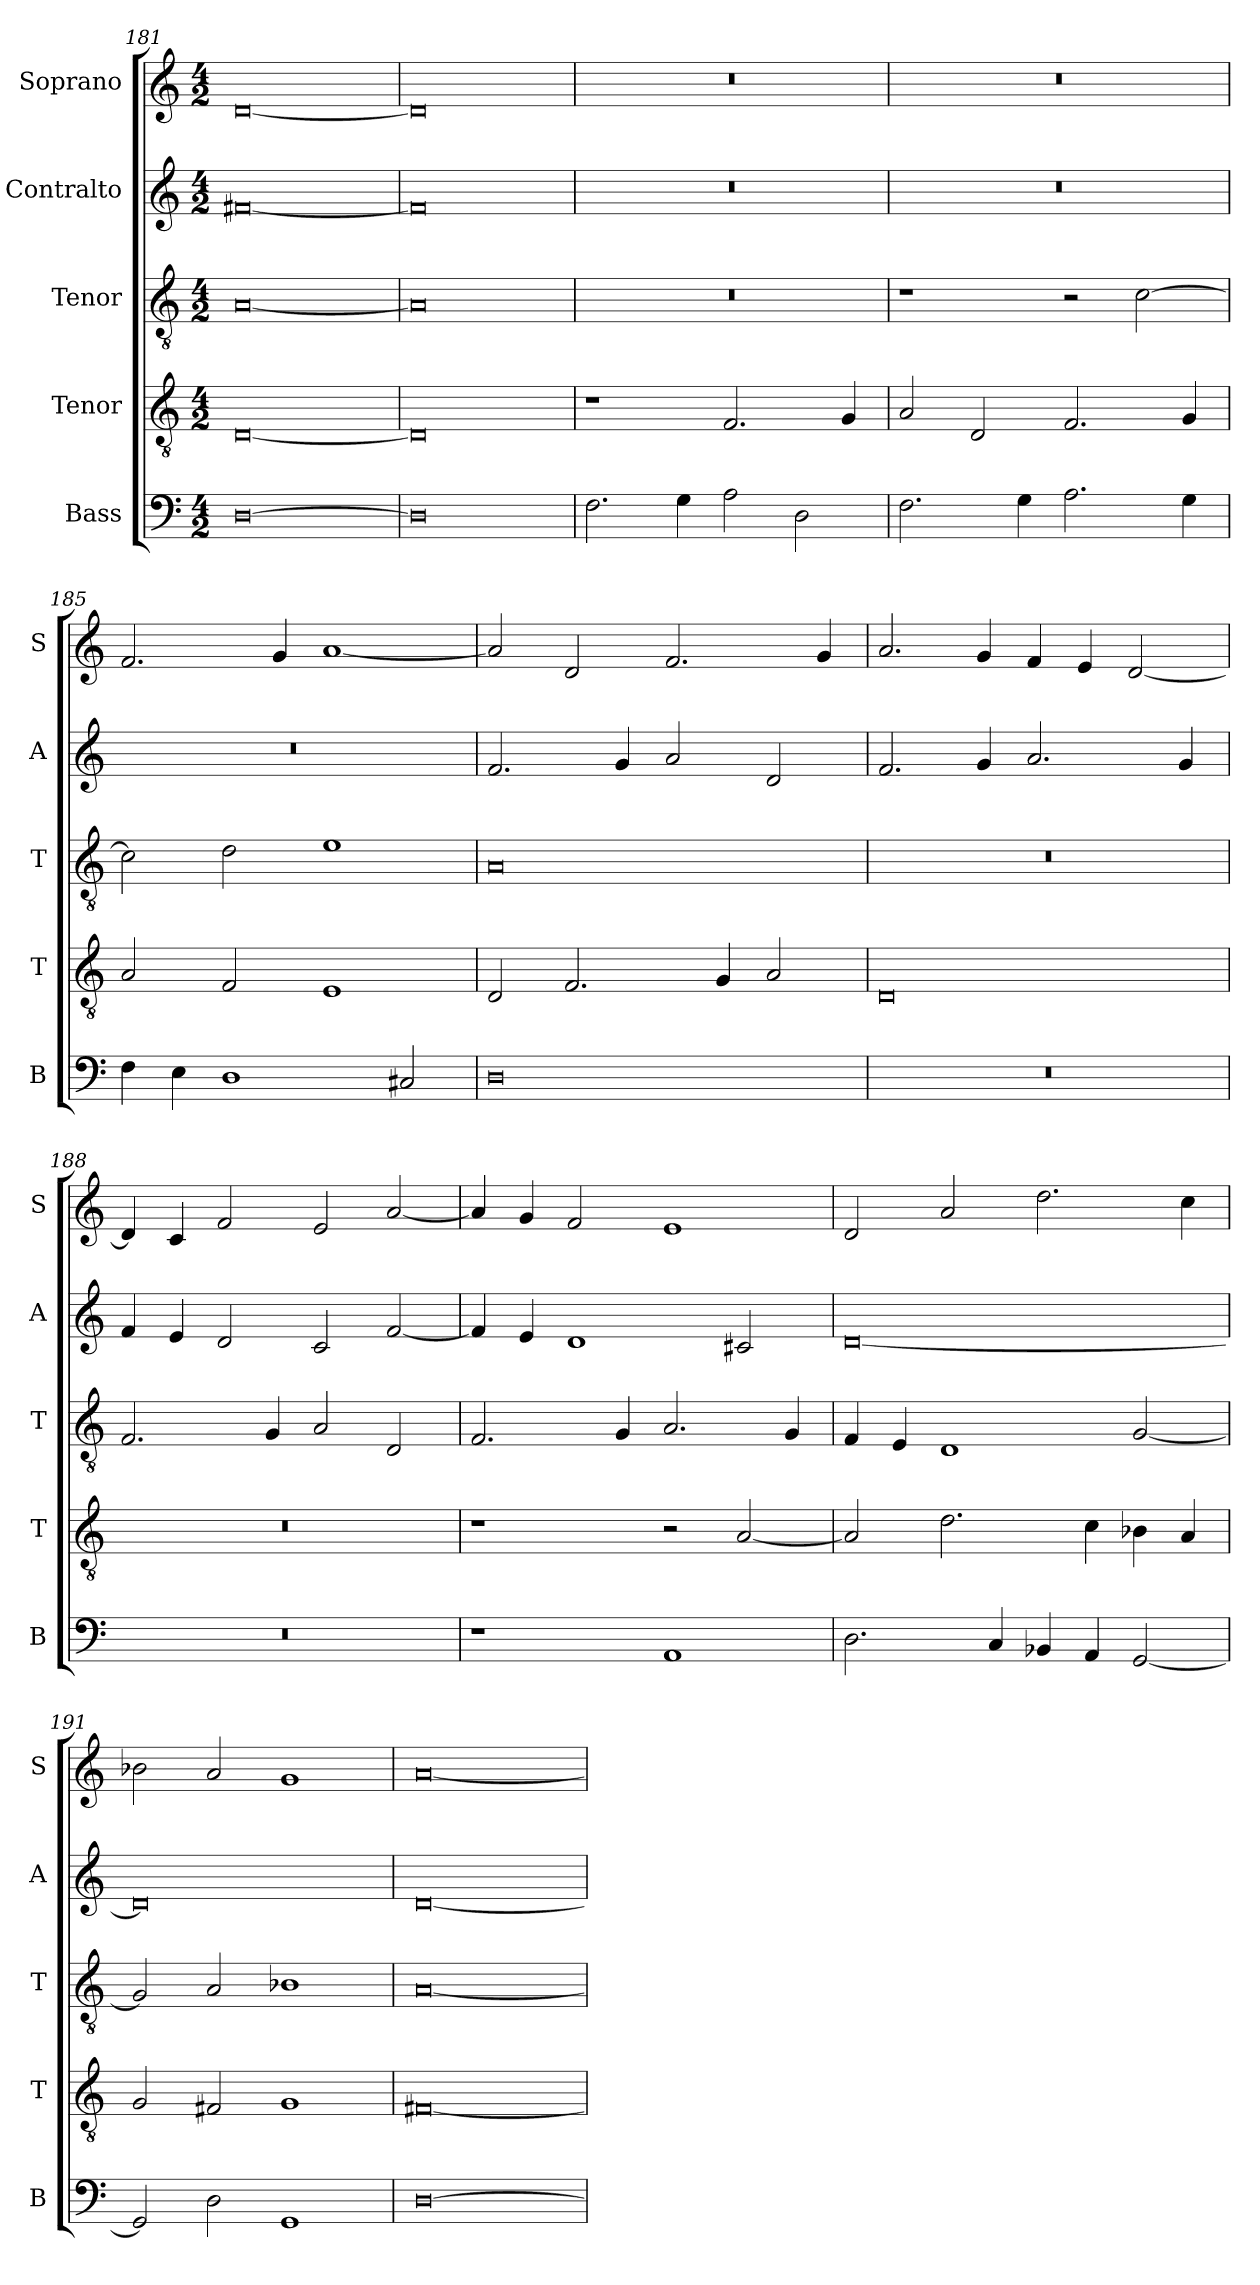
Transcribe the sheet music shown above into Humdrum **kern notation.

**kern	**kern	**kern	**kern	**kern
*part5	*part4	*part3	*part2	*part1
*staff5	*staff4	*staff3	*staff2	*staff1
*I"Bass	*I"Tenor	*I"Tenor	*I"Contralto	*I"Soprano
*I'B	*I'T	*I'T	*I'A	*I'S
*clefF4	*clefGv2	*clefGv2	*clefG2	*clefG2
*k[]	*k[]	*k[]	*k[]	*k[]
*D:dor	*D:dor	*D:dor	*D:dor	*D:dor
*M4/2	*M4/2	*M4/2	*M4/2	*M4/2
=181	=181	=181	=181	=181
[0D	[0D	[0A	[0f#X	[0d
=182	=182	=182	=182	=182
0D]	0D]	0A]	0f#]	0d]
=183	=183	=183	=183	=183
2.F	1r	0r	0r	0r
4G	.	.	.	.
2A	2.F	.	.	.
2D	.	.	.	.
.	4G	.	.	.
=184	=184	=184	=184	=184
2.F	2A	1r	0r	0r
.	2D	.	.	.
4G	.	.	.	.
2.A	2.F	2r	.	.
.	.	[2c	.	.
4G	4G	.	.	.
=185	=185	=185	=185	=185
4F	2A	2c]	0r	2.f
4E	.	.	.	.
1D	2F	2d	.	.
.	.	.	.	4g
.	1E	1e	.	[1a
2C#X	.	.	.	.
=186	=186	=186	=186	=186
0D	2D	0A	2.f	2a]
.	2.F	.	.	2d
.	.	.	4g	.
.	.	.	2a	2.f
.	4G	.	.	.
.	2A	.	2d	.
.	.	.	.	4g
=187	=187	=187	=187	=187
0r	0D	0r	2.f	2.a
.	.	.	4g	4g
.	.	.	2.a	4f
.	.	.	.	4e
.	.	.	.	[2d
.	.	.	4g	.
=188	=188	=188	=188	=188
0r	0r	2.F	4f	4d]
.	.	.	4e	4c
.	.	.	2d	2f
.	.	4G	.	.
.	.	2A	2c	2e
.	.	2D	[2f	[2a
=189	=189	=189	=189	=189
1r	1r	2.F	4f]	4a]
.	.	.	4e	4g
.	.	.	1d	2f
.	.	4G	.	.
1AA	2r	2.A	.	1e
.	[2A	.	2c#X	.
.	.	4G	.	.
=190	=190	=190	=190	=190
2.D	2A]	4F	[0d	2d
.	.	4E	.	.
.	2.d	1D	.	2a
4C	.	.	.	.
4BB-X	.	.	.	2.dd
4AA	4c	.	.	.
[2GG	4B-X	[2G	.	.
.	4A	.	.	4cc
=191	=191	=191	=191	=191
2GG]	2G	2G]	0d]	2b-X
2D	2F#X	2A	.	2a
1GG	1G	1B-X	.	1g
=192	=192	=192	=192	=192
[0D	[0F#X	[0A	[0d	[0a
=	=	=	=	=
*-	*-	*-	*-	*-
